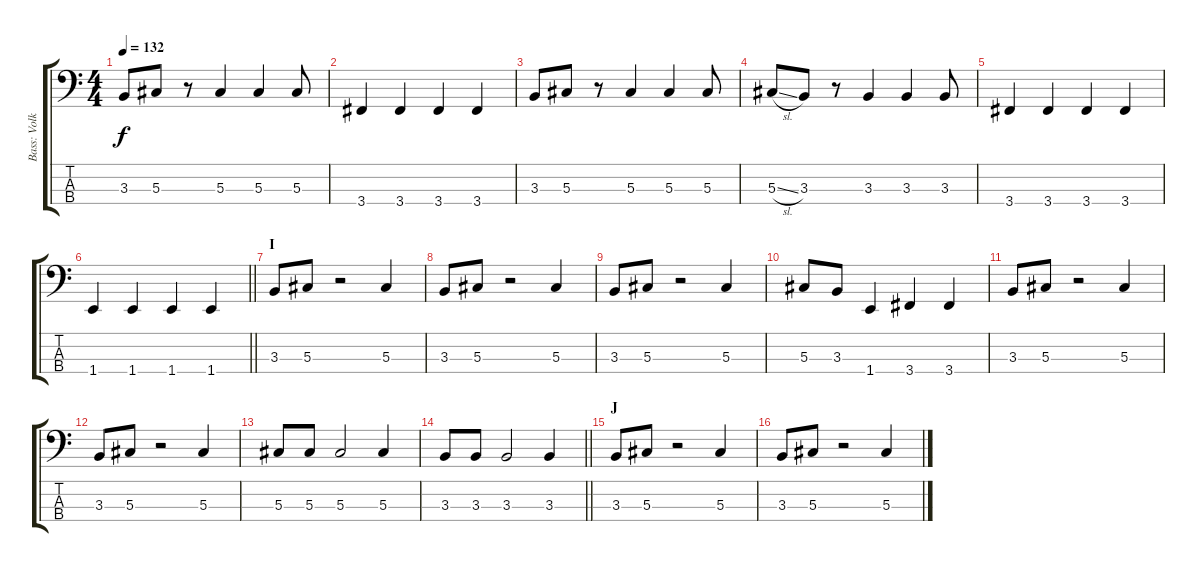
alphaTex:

\track ("Bass: Volker" "Bass: Volk") {instrument electricbassfinger}
\staff {score tabs}
\tuning (Gb2 Db2 Ab1 Eb1) {hide}
\ts (4 4)
\tempo 132
\clef f4
\ks c
3.3.8{dy f} 5.3.8 r.8 5.3.4 5.3.4 5.3.8 |
3.4.4 3.4.4 3.4.4 3.4.4 |
3.3.8 5.3.8 r.8 5.3.4 5.3.4 5.3.8 |
5.3{sl}.8 3.3.8 r.8 3.3.4 3.3.4 3.3.8 |
3.4.4 3.4.4 3.4.4 3.4.4 |
\barLineRight lightlight
1.4.4 1.4.4 1.4.4 1.4.4 |
\section ("" "I")
3.3.8 5.3.8 r.2 5.3.4 |
3.3.8 5.3.8 r.2 5.3.4 |
3.3.8 5.3.8 r.2 5.3.4 |
5.3.8 3.3.8 1.4.4 3.4.4 3.4.4 |
3.3.8 5.3.8 r.2 5.3.4 |
3.3.8 5.3.8 r.2 5.3.4 |
5.3.8 5.3.8 5.3.2 5.3.4 |
\barLineRight lightlight
3.3.8 3.3.8 3.3.2 3.3.4 |
\section ("" "J")
3.3.8 5.3.8 r.2 5.3.4 |
3.3.8 5.3.8 r.2 5.3.4
